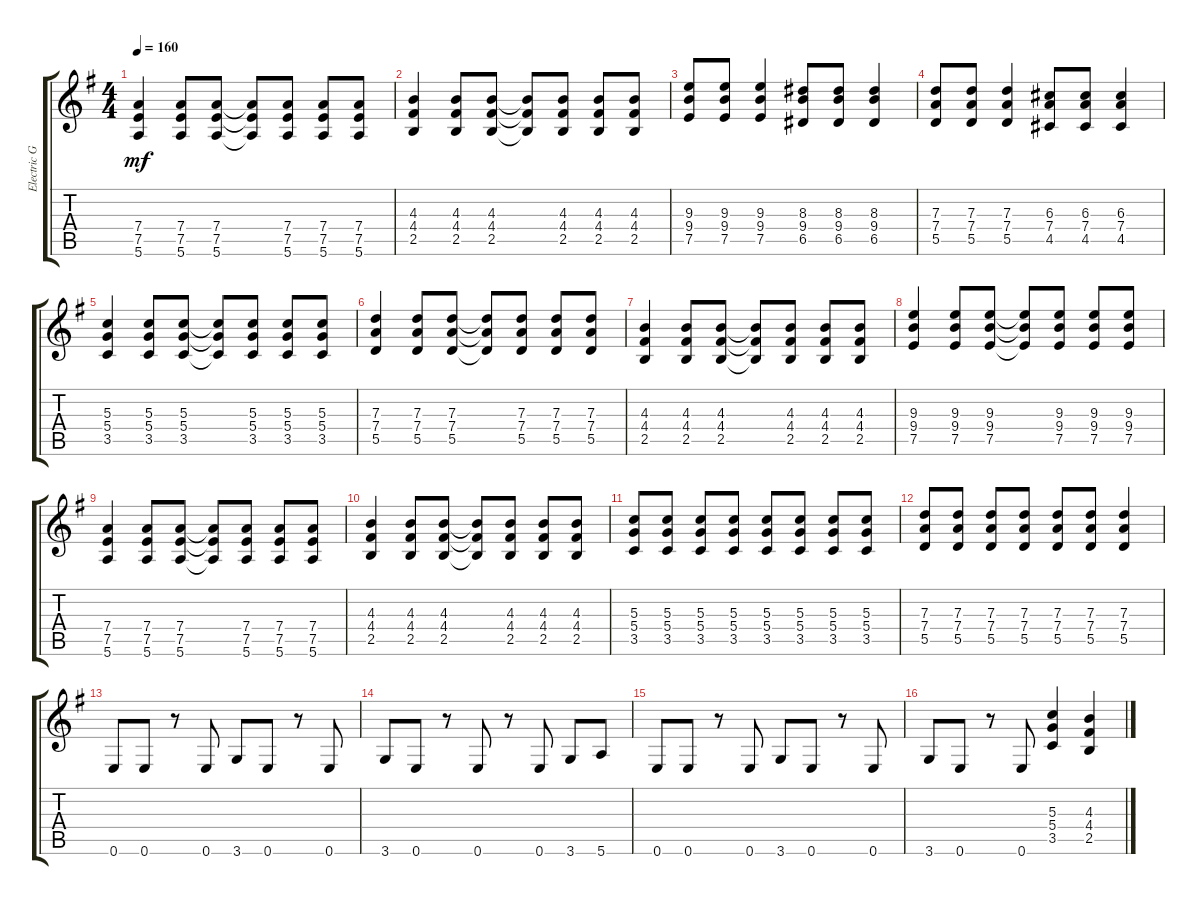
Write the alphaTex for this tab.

\track ("Electric Guitar" "Electric G") {instrument distortionguitar}
\staff {score tabs}
\tuning (E4 B3 G3 D3 A2 E2) {hide}
\ts (4 4)
\tempo 160
\clef g2
\ks g
(7.4 7.5 5.6).4{dy mf} (7.4 7.5 5.6).8 (7.4 7.5 5.6).8 (7.4{t} 7.5{t} 5.6{t}).8 (7.4 7.5 5.6).8 (7.4 7.5 5.6).8 (7.4 7.5 5.6).8 |
(4.3 4.4 2.5).4 (4.3 4.4 2.5).8 (4.3 4.4 2.5).8 (4.3{t} 4.4{t} 2.5{t}).8 (4.3 4.4 2.5).8 (4.3 4.4 2.5).8 (4.3 4.4 2.5).8 |
(9.3 9.4 7.5).8 (9.3 9.4 7.5).8 (9.3 9.4 7.5).4 (8.3 9.4 6.5).8 (8.3 9.4 6.5).8 (8.3 9.4 6.5).4 |
(7.3 7.4 5.5).8 (7.3 7.4 5.5).8 (7.3 7.4 5.5).4 (6.3 7.4 4.5).8 (6.3 7.4 4.5).8 (6.3 7.4 4.5).4 |
(5.3 5.4 3.5).4 (5.3 5.4 3.5).8 (5.3 5.4 3.5).8 (5.3{t} 5.4{t} 3.5{t}).8 (5.3 5.4 3.5).8 (5.3 5.4 3.5).8 (5.3 5.4 3.5).8 |
(7.3 7.4 5.5).4 (7.3 7.4 5.5).8 (7.3 7.4 5.5).8 (7.3{t} 7.4{t} 5.5{t}).8 (7.3 7.4 5.5).8 (7.3 7.4 5.5).8 (7.3 7.4 5.5).8 |
(4.3 4.4 2.5).4 (4.3 4.4 2.5).8 (4.3 4.4 2.5).8 (4.3{t} 4.4{t} 2.5{t}).8 (4.3 4.4 2.5).8 (4.3 4.4 2.5).8 (4.3 4.4 2.5).8 |
(9.3 9.4 7.5).4 (9.3 9.4 7.5).8 (9.3 9.4 7.5).8 (9.3{t} 9.4{t} 7.5{t}).8 (9.3 9.4 7.5).8 (9.3 9.4 7.5).8 (9.3 9.4 7.5).8 |
(7.4 7.5 5.6).4 (7.4 7.5 5.6).8 (7.4 7.5 5.6).8 (7.4{t} 7.5{t} 5.6{t}).8 (7.4 7.5 5.6).8 (7.4 7.5 5.6).8 (7.4 7.5 5.6).8 |
(4.3 4.4 2.5).4 (4.3 4.4 2.5).8 (4.3 4.4 2.5).8 (4.3{t} 4.4{t} 2.5{t}).8 (4.3 4.4 2.5).8 (4.3 4.4 2.5).8 (4.3 4.4 2.5).8 |
(5.3 5.4 3.5).8 (5.3 5.4 3.5).8 (5.3 5.4 3.5).8 (5.3 5.4 3.5).8 (5.3 5.4 3.5).8 (5.3 5.4 3.5).8 (5.3 5.4 3.5).8 (5.3 5.4 3.5).8 |
(7.3 7.4 5.5).8 (7.3 7.4 5.5).8 (7.3 7.4 5.5).8 (7.3 7.4 5.5).8 (7.3 7.4 5.5).8 (7.3 7.4 5.5).8 (7.3 7.4 5.5).4 |
0.6.8 0.6.8 r.8 0.6.8 3.6.8 0.6.8 r.8 0.6.8 |
3.6.8 0.6.8 r.8 0.6.8 r.8 0.6.8 3.6.8 5.6.8 |
0.6.8 0.6.8 r.8 0.6.8 3.6.8 0.6.8 r.8 0.6.8 |
3.6.8 0.6.8 r.8 0.6.8 (5.3 5.4 3.5).4 (4.3 4.4 2.5).4
